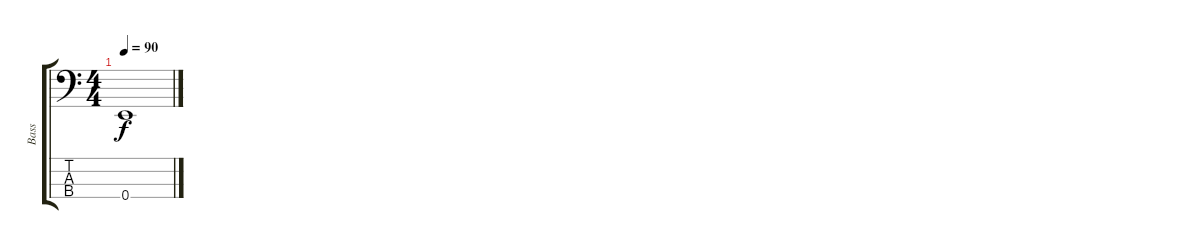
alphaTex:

\track ("Bass" "Bass") {instrument electricbassfinger}
\staff {score tabs}
\tuning (G2 D2 A1 E1) {hide}
\ts (4 4)
\tempo 90
\clef f4
\ks c
0.4.1{dy f}
